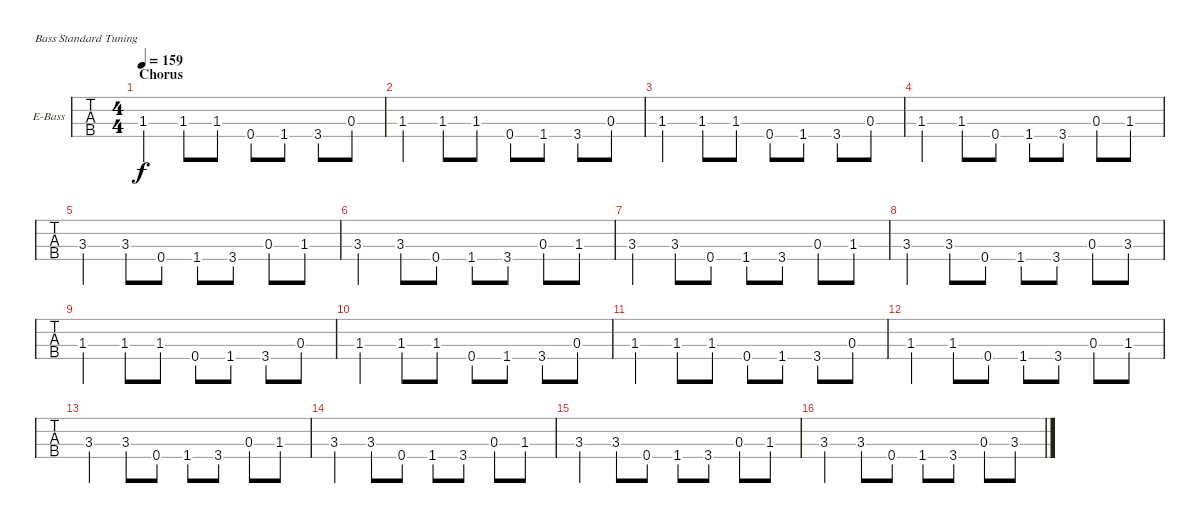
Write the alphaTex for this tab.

\bracketExtendMode groupsimilarinstruments
\firstSystemTrackNameOrientation horizontal
\otherSystemsTrackNameOrientation horizontal
\track ("Nikolai" "E-Bass") {instrument electricbassfinger}
\staff {tabs}
\tuning (G2 D2 A1 E1)
\ts (4 4)
\section ("" "Chorus")
\tempo 159
\clef f4
\ks c
1.3.4{dy f} 1.3.8 1.3.8 0.4.8 1.4.8 3.4.8 0.3.8 |
1.3.4 1.3.8 1.3.8 0.4.8 1.4.8 3.4.8 0.3.8 |
1.3.4 1.3.8 1.3.8 0.4.8 1.4.8 3.4.8 0.3.8 |
1.3.4 1.3.8 0.4.8 1.4.8 3.4.8 0.3.8 1.3.8 |
3.3.4 3.3.8 0.4.8 1.4.8 3.4.8 0.3.8 1.3.8 |
3.3.4 3.3.8 0.4.8 1.4.8 3.4.8 0.3.8 1.3.8 |
3.3.4 3.3.8 0.4.8 1.4.8 3.4.8 0.3.8 1.3.8 |
3.3.4 3.3.8 0.4.8 1.4.8 3.4.8 0.3.8 3.3.8 |
1.3.4 1.3.8 1.3.8 0.4.8 1.4.8 3.4.8 0.3.8 |
1.3.4 1.3.8 1.3.8 0.4.8 1.4.8 3.4.8 0.3.8 |
1.3.4 1.3.8 1.3.8 0.4.8 1.4.8 3.4.8 0.3.8 |
1.3.4 1.3.8 0.4.8 1.4.8 3.4.8 0.3.8 1.3.8 |
3.3.4 3.3.8 0.4.8 1.4.8 3.4.8 0.3.8 1.3.8 |
3.3.4 3.3.8 0.4.8 1.4.8 3.4.8 0.3.8 1.3.8 |
3.3.4 3.3.8 0.4.8 1.4.8 3.4.8 0.3.8 1.3.8 |
3.3.4 3.3.8 0.4.8 1.4.8 3.4.8 0.3.8 3.3.8
